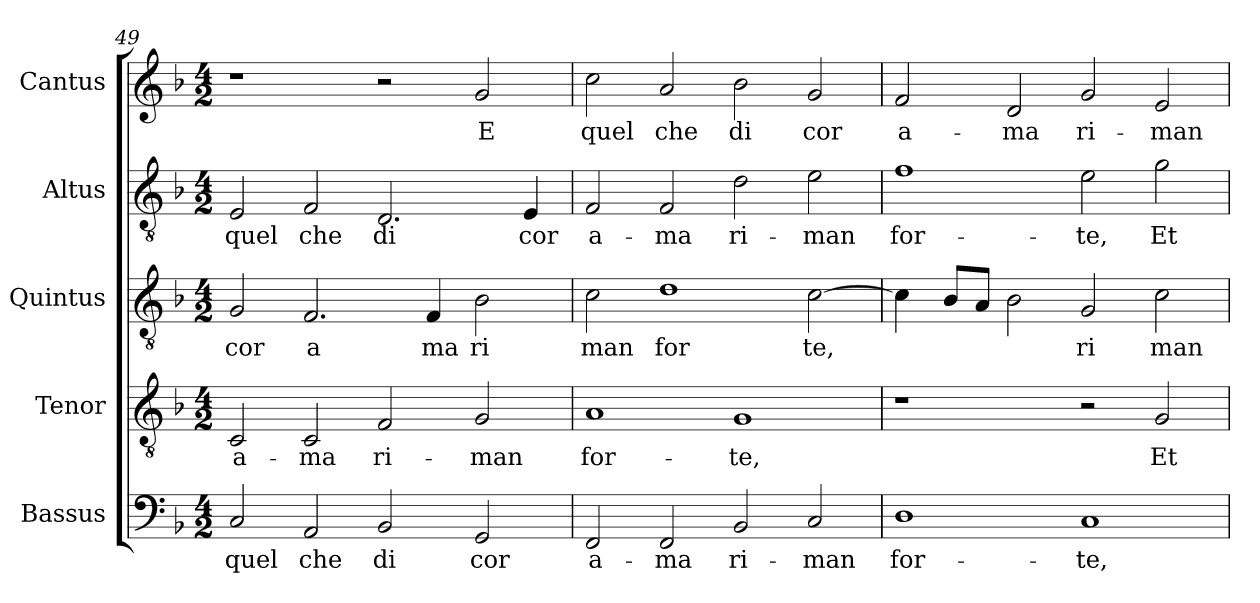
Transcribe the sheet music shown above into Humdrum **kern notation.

**kern	**text	**kern	**text	**kern	**text	**kern	**text	**kern	**text
*part5	*part5	*part4	*part4	*part3	*part3	*part2	*part2	*part1	*part1
*staff5	*staff5	*staff4	*staff4	*staff3	*staff3	*staff2	*staff2	*staff1	*staff1
*I"Bassus	*	*I"Tenor	*	*I"Quintus	*	*I"Altus	*	*I"Cantus	*
!!LO:LB:g=z
*clefF4	*	*clefGv2	*	*clefGv2	*	*clefGv2	*	*clefG2	*
*k[b-]	*	*k[b-]	*	*k[b-]	*	*k[b-]	*	*k[b-]	*
*F:	*	*F:	*	*F:	*	*F:	*	*F:	*
*M4/2	*	*M4/2	*	*M4/2	*	*M4/2	*	*M4/2	*
=49	=49	=49	=49	=49	=49	=49	=49	=49	=49
!	!LO:LY:b:cj	!	!LO:LY:b:cj	!	!LO:LY:b:cj	!	!LO:LY:b:cj	!	!
2C/	quel	2C/	a-	2G/	cor	2E/	quel	1r	.
!	!LO:LY:b:cj	!	!LO:LY:b:cj	!	!LO:LY:b:cj	!	!LO:LY:b:cj	!	!
2AA/	che	2C/	-ma	2.F/	a	2F/	che	.	.
!	!LO:LY:b:cj	!	!LO:LY:b:cj	!	!	!	!LO:LY:b:cj	!	!
2BB-/	di	2F/	ri-	.	.	2.D/	di	2r	.
!	!	!	!	!	!LO:LY:b:cj	!	!	!	!
.	.	.	.	4F/	ma	.	.	.	.
!	!LO:LY:b:cj	!	!LO:LY:b:cj	!	!LO:LY:b:cj	!	!	!	!LO:LY:b:cj
2GG/	cor	2G/	-man	2B-\	ri	.	.	2g/	E
!	!	!	!	!	!	!	!LO:LY:b:cj	!	!
.	.	.	.	.	.	4E/	cor	.	.
=50	=50	=50	=50	=50	=50	=50	=50	=50	=50
!	!LO:LY:b:cj	!	!LO:LY:b:cj	!	!LO:LY:b:cj	!	!LO:LY:b:cj	!	!LO:LY:b:cj
2FF/	a-	1A	for-	2c\	man	2F/	a-	2cc\	quel
!	!LO:LY:b:cj	!	!	!	!LO:LY:b:cj	!	!LO:LY:b:cj	!	!LO:LY:b:cj
2FF/	-ma	.	.	1d	for	2F/	-ma	2a/	che
!	!LO:LY:b:cj	!	!LO:LY:b:cj	!	!	!	!LO:LY:b:cj	!	!LO:LY:b:cj
2BB-/	ri-	1G	-te,	.	.	2d\	ri-	2b-\	di
!	!LO:LY:b:cj	!	!	!	!LO:LY:b:cj	!	!LO:LY:b:cj	!	!LO:LY:b:cj
2C/	-man	.	.	[>2c\	te,	2e\	-man	2g/	cor
=51	=51	=51	=51	=51	=51	=51	=51	=51	=51
!	!LO:LY:b:cj	!	!	!	!	!	!LO:LY:b:cj	!	!LO:LY:b:cj
1D	for-	1r	.	4c\]	.	1f	for-	2f/	a-
.	.	.	.	8B-/L	.	.	.	.	.
.	.	.	.	8A/J	.	.	.	.	.
!	!	!	!	!	!	!	!	!	!LO:LY:b:cj
.	.	.	.	2B-\	.	.	.	2d/	-ma
!	!LO:LY:b:cj	!	!	!	!LO:LY:b:cj	!	!LO:LY:b:cj	!	!LO:LY:b:cj
1C	-te,	2r	.	2G/	ri	2e\	-te,	2g/	ri-
!	!	!	!LO:LY:b:cj	!	!LO:LY:b:cj	!	!LO:LY:b:cj	!	!LO:LY:b:cj
.	.	2G/	Et	2c\	man	2g\	Et	2e/	-man
=	=	=	=	=	=	=	=	=	=
*-	*-	*-	*-	*-	*-	*-	*-	*-	*-
